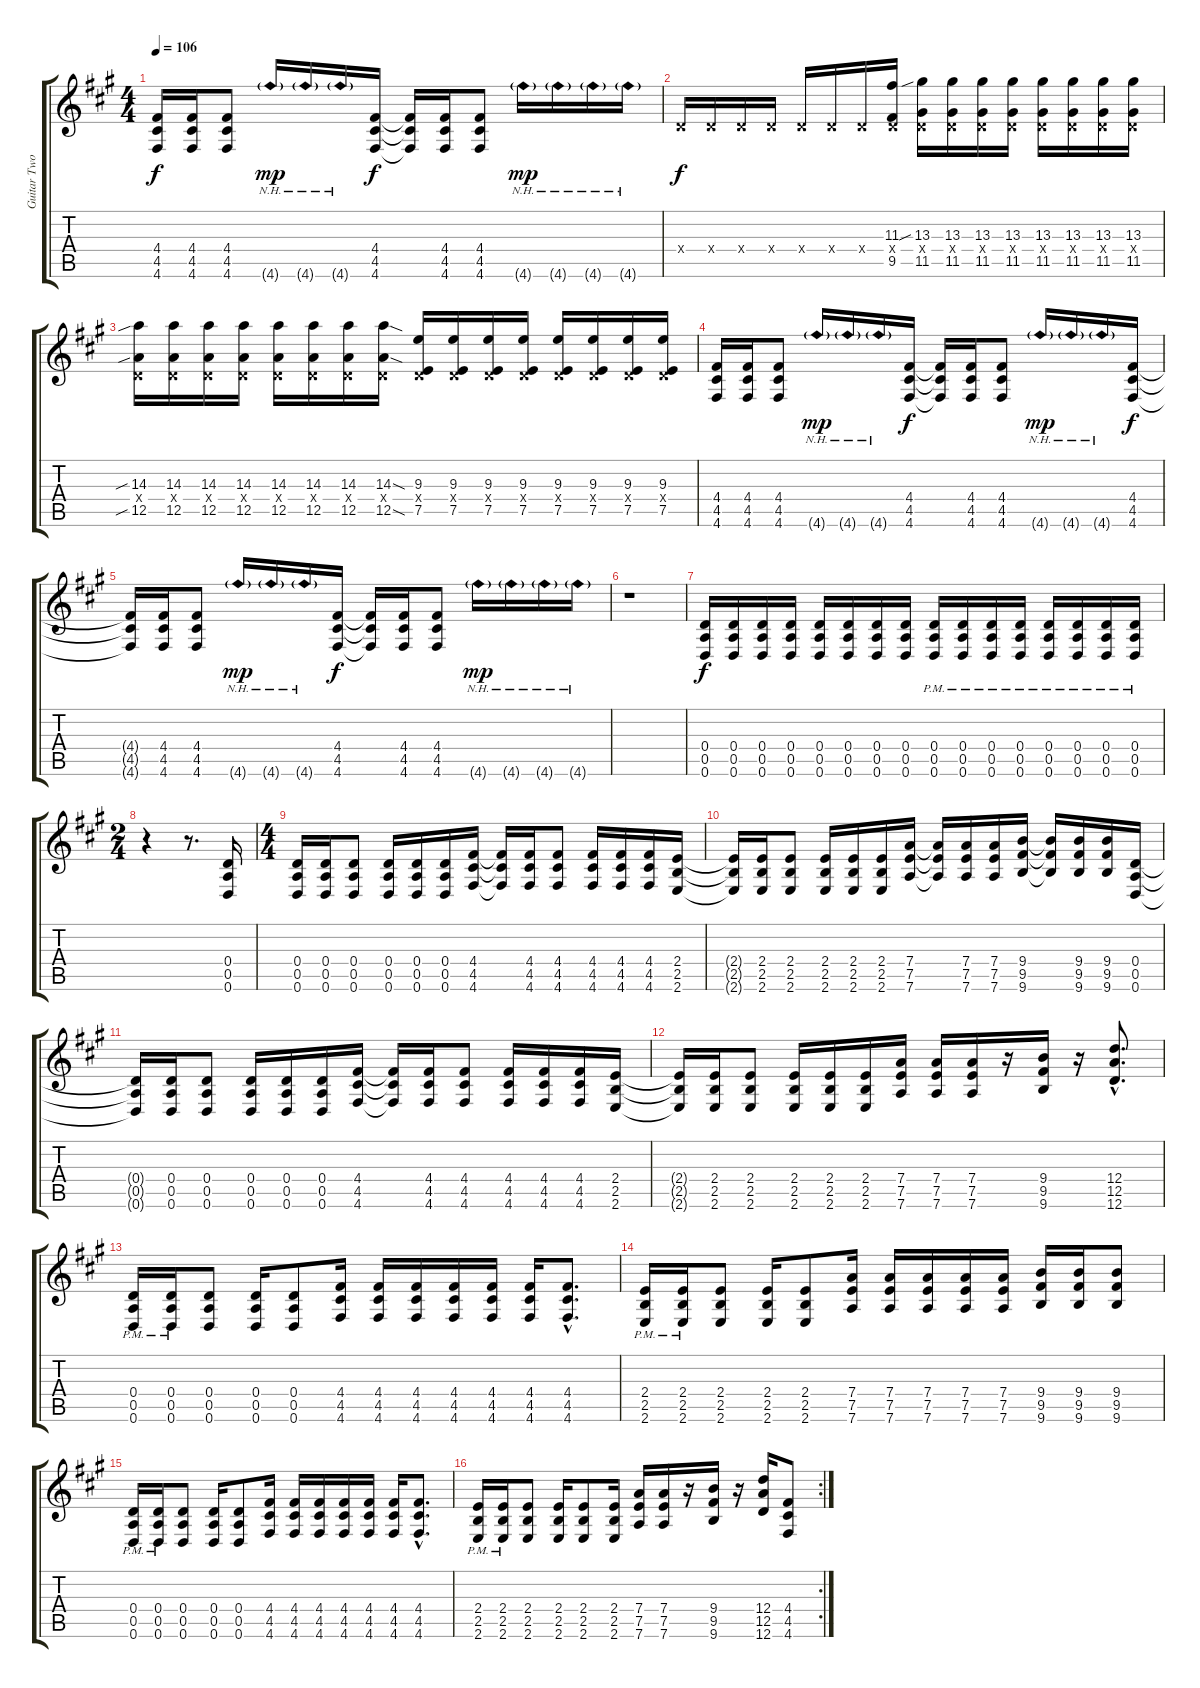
\track ("Guitar Two" "Guitar Two") {instrument distortionguitar}
\staff {score tabs}
\tuning (E4 B3 G3 D3 A2 D2) {hide}
\ts (4 4)
\tempo 106
\clef g2
\ks a
(4.4{t} 4.5{t} 4.6{t}).16{dy f} (4.4 4.5 4.6).16 (4.4 4.5 4.6).8 4.6{nh g}.16{dy mp} 4.6{nh g}.16 4.6{nh g}.16 (4.4 4.5 4.6).16{dy f} (4.4{t} 4.5{t} 4.6{t}).16 (4.4 4.5 4.6).16 (4.4 4.5 4.6).8 4.6{nh g}.16{dy mp} 4.6{nh g}.16 4.6{nh g}.16 4.6{nh g}.16 |
0.4{x}.16{dy f} 0.4{x}.16 0.4{x}.16 0.4{x}.16 0.4{x}.16 0.4{x}.16 0.4{x}.16 (11.3 0.4{x} 9.5).16 (13.3{sib} 0.4{x} 11.5).16 (13.3 0.4{x} 11.5).16 (13.3 0.4{x} 11.5).16 (13.3 0.4{x} 11.5).16 (13.3 0.4{x} 11.5).16 (13.3 0.4{x} 11.5).16 (13.3 0.4{x} 11.5).16 (13.3 0.4{x} 11.5).16 |
(14.3{sib} 0.4{x} 12.5{sib}).16 (14.3 0.4{x} 12.5).16 (14.3 0.4{x} 12.5).16 (14.3 0.4{x} 12.5).16 (14.3 0.4{x} 12.5).16 (14.3 0.4{x} 12.5).16 (14.3 0.4{x} 12.5).16 (14.3{sod} 0.4{x} 12.5{sod}).16 (9.3 0.4{x} 7.5).16 (9.3 0.4{x} 7.5).16 (9.3 0.4{x} 7.5).16 (9.3 0.4{x} 7.5).16 (9.3 0.4{x} 7.5).16 (9.3 0.4{x} 7.5).16 (9.3 0.4{x} 7.5).16 (9.3 0.4{x} 7.5).16 |
(4.4 4.5 4.6).16 (4.4 4.5 4.6).16 (4.4 4.5 4.6).8 4.6{nh g}.16{dy mp} 4.6{nh g}.16 4.6{nh g}.16 (4.4 4.5 4.6).16{dy f} (4.4{t} 4.5{t} 4.6{t}).16 (4.4 4.5 4.6).16 (4.4 4.5 4.6).8 4.6{nh g}.16{dy mp} 4.6{nh g}.16 4.6{nh g}.16 (4.4 4.5 4.6).16{dy f} |
(4.4{t} 4.5{t} 4.6{t}).16 (4.4 4.5 4.6).16 (4.4 4.5 4.6).8 4.6{nh g}.16{dy mp} 4.6{nh g}.16 4.6{nh g}.16 (4.4 4.5 4.6).16{dy f} (4.4{t} 4.5{t} 4.6{t}).16 (4.4 4.5 4.6).16 (4.4 4.5 4.6).8 4.6{nh g}.16{dy mp} 4.6{nh g}.16 4.6{nh g}.16 4.6{nh g}.16 |
r.1 |
(0.4 0.5 0.6).16{dy f} (0.4 0.5 0.6).16 (0.4 0.5 0.6).16 (0.4 0.5 0.6).16 (0.4 0.5 0.6).16 (0.4 0.5 0.6).16 (0.4 0.5 0.6).16 (0.4 0.5 0.6).16 (0.4{pm} 0.5 0.6).16 (0.4{pm} 0.5 0.6).16 (0.4{pm} 0.5 0.6).16 (0.4{pm} 0.5 0.6).16 (0.4{pm} 0.5 0.6).16 (0.4{pm} 0.5 0.6).16 (0.4{pm} 0.5 0.6).16 (0.4{pm} 0.5 0.6).16 |
\ts (2 4)
r.4 r.8{d} (0.4 0.5 0.6).16 |
\ts (4 4)
(0.4 0.5 0.6).16 (0.4 0.5 0.6).16 (0.4 0.5 0.6).8 (0.4 0.5 0.6).16 (0.4 0.5 0.6).16 (0.4 0.5 0.6).16 (4.4 4.5 4.6).16 (4.4{t} 4.5{t} 4.6{t}).16 (4.4 4.5 4.6).16 (4.4 4.5 4.6).8 (4.4 4.5 4.6).16 (4.4 4.5 4.6).16 (4.4 4.5 4.6).16 (2.4 2.5 2.6).16 |
(2.4{t} 2.5{t} 2.6{t}).16 (2.4 2.5 2.6).16 (2.4 2.5 2.6).8 (2.4 2.5 2.6).16 (2.4 2.5 2.6).16 (2.4 2.5 2.6).16 (7.4 7.5 7.6).16 (7.4{t} 7.5{t} 7.6{t}).16 (7.4 7.5 7.6).16 (7.4 7.5 7.6).16 (9.4 9.5 9.6).16 (9.4{t} 9.5{t} 9.6{t}).16 (9.4 9.5 9.6).16 (9.4 9.5 9.6).16 (0.4 0.5 0.6).16 |
(0.4{t} 0.5{t} 0.6{t}).16 (0.4 0.5 0.6).16 (0.4 0.5 0.6).8 (0.4 0.5 0.6).16 (0.4 0.5 0.6).16 (0.4 0.5 0.6).16 (4.4 4.5 4.6).16 (4.4{t} 4.5{t} 4.6{t}).16 (4.4 4.5 4.6).16 (4.4 4.5 4.6).8 (4.4 4.5 4.6).16 (4.4 4.5 4.6).16 (4.4 4.5 4.6).16 (2.4 2.5 2.6).16 |
(2.4{t} 2.5{t} 2.6{t}).16 (2.4 2.5 2.6).16 (2.4 2.5 2.6).8 (2.4 2.5 2.6).16 (2.4 2.5 2.6).16 (2.4 2.5 2.6).16 (7.4 7.5 7.6).16 (7.4 7.5 7.6).16 (7.4 7.5 7.6).16 r.16 (9.4 9.5 9.6).16 r.16 (12.4{hac} 12.5{hac} 12.6{hac}).8{d} |
(0.4{pm} 0.5 0.6).16 (0.4{pm} 0.5 0.6).16 (0.4 0.5 0.6).8 (0.4 0.5 0.6).16 (0.4 0.5 0.6).8 (4.4 4.5 4.6).16 (4.4 4.5 4.6).16 (4.4 4.5 4.6).16 (4.4 4.5 4.6).16 (4.4 4.5 4.6).16 (4.4 4.5 4.6).16 (4.4{hac} 4.5{hac} 4.6{hac}).8{d} |
(2.4{pm} 2.5 2.6).16 (2.4{pm} 2.5 2.6).16 (2.4 2.5 2.6).8 (2.4 2.5 2.6).16 (2.4 2.5 2.6).8 (7.4 7.5 7.6).16 (7.4 7.5 7.6).16 (7.4 7.5 7.6).16 (7.4 7.5 7.6).16 (7.4 7.5 7.6).16 (9.4 9.5 9.6).16 (9.4 9.5 9.6).16 (9.4 9.5 9.6).8 |
(0.4{pm} 0.5 0.6).16 (0.4{pm} 0.5 0.6).16 (0.4 0.5 0.6).8 (0.4 0.5 0.6).16 (0.4 0.5 0.6).8 (4.4 4.5 4.6).16 (4.4 4.5 4.6).16 (4.4 4.5 4.6).16 (4.4 4.5 4.6).16 (4.4 4.5 4.6).16 (4.4 4.5 4.6).16 (4.4{hac} 4.5{hac} 4.6{hac}).8{d} |
\rc 2
(2.4{pm} 2.5 2.6).16 (2.4{pm} 2.5 2.6).16 (2.4 2.5 2.6).8 (2.4 2.5 2.6).16 (2.4 2.5 2.6).8 (2.4 2.5 2.6).16 (7.4 7.5 7.6).16 (7.4 7.5 7.6).16 r.16 (9.4 9.5 9.6).16 r.16 (12.4 12.5 12.6).16 (4.4 4.5 4.6).8
